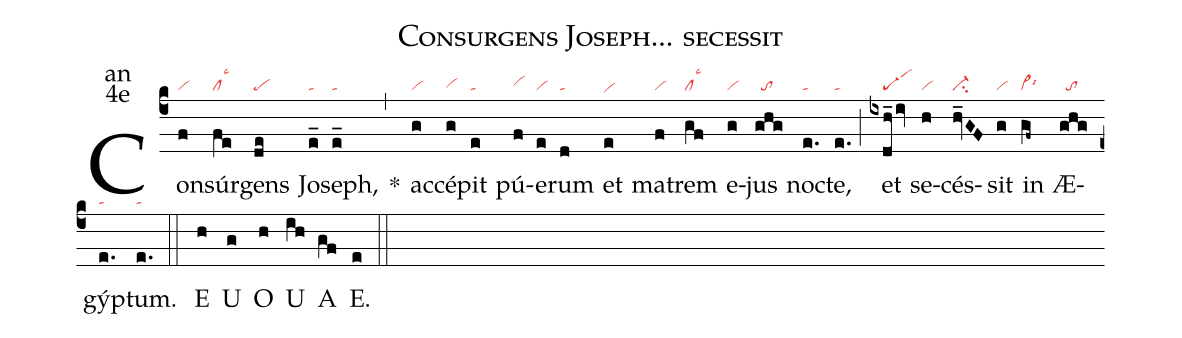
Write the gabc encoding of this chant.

name:Consurgens Joseph... secessit;
office-part:an;
mode:4e;
nabc-lines:1;
%%
(c4) Con(f|vi)súr(fe|cllsc3)gens(de|pe) Jo(e_|ta)seph,(e_|ta) <sp>*</sp>(,) ac(g|vi)cé(g|vihg)pit(e|ta) pú(f|vihh)e(e|vi)rum(d|ta) et(e|vihe) ma(f|vi)trem(gf|cllsc3) e(g|vi)jus(ghg|//to) noc(e.|ta)te,(e.|ta) (;) et(ixdh_/iv|////scG-1) se(h|vi)cés(hv_GF|ci-)sit(g|vi) in(gf~|vi>lsi6) Æ(ghg|//to)gýp(e.|ta)tum.(e.|ta) (::)
<eu> E(h) U(g) O(h) U(ih) A(gf) E.(e) </eu> (::)
